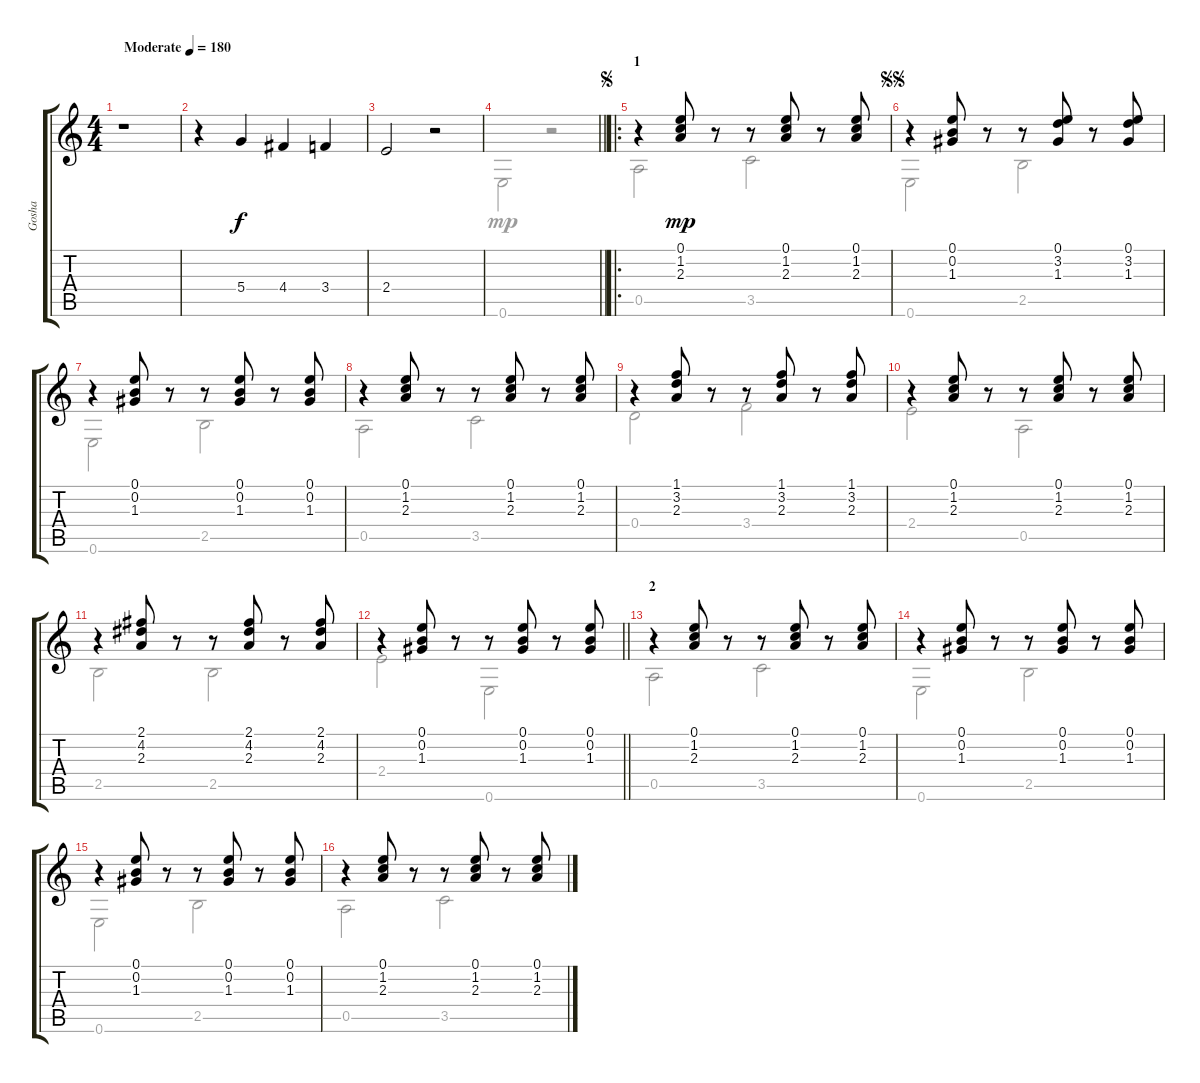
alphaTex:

\track ("Gosha" "Gosha") {instrument acousticguitarnylon}
\staff {score tabs}
\tuning (E4 B3 G3 D3 A2 E2) {hide}
\voice
\ts (4 4)
\tempo (180 "Moderate")
\clef g2
\ks c
r.1{dy f instrument acousticguitarnylon} |
r.4 5.4.4 4.4.4 3.4.4 |
2.4.2 r.2 |
\barLineRight lightlight
|
\ro
\section ("" "1")
\jump segno
r.4 (0.1 1.2 2.3).8{dy mp} r.8 r.8 (0.1 1.2 2.3).8 r.8 (0.1 1.2 2.3).8 |
\jump segnosegno
r.4 (0.1 0.2 1.3).8 r.8 r.8 (0.1 3.2 1.3).8 r.8 (0.1 3.2 1.3).8 |
r.4 (0.1 0.2 1.3).8 r.8 r.8 (0.1 0.2 1.3).8 r.8 (0.1 0.2 1.3).8 |
r.4 (0.1 1.2 2.3).8 r.8 r.8 (0.1 1.2 2.3).8 r.8 (0.1 1.2 2.3).8 |
r.4 (1.1 3.2 2.3).8 r.8 r.8 (1.1 3.2 2.3).8 r.8 (1.1 3.2 2.3).8 |
r.4 (0.1 1.2 2.3).8 r.8 r.8 (0.1 1.2 2.3).8 r.8 (0.1 1.2 2.3).8 |
r.4 (2.1 4.2 2.3).8 r.8 r.8 (2.1 4.2 2.3).8 r.8 (2.1 4.2 2.3).8 |
\barLineRight lightlight
r.4 (0.1 0.2 1.3).8 r.8 r.8 (0.1 0.2 1.3).8 r.8 (0.1 0.2 1.3).8 |
\section ("" "2")
r.4 (0.1 1.2 2.3).8 r.8 r.8 (0.1 1.2 2.3).8 r.8 (0.1 1.2 2.3).8 |
r.4 (0.1 0.2 1.3).8 r.8 r.8 (0.1 0.2 1.3).8 r.8 (0.1 0.2 1.3).8 |
r.4 (0.1 0.2 1.3).8 r.8 r.8 (0.1 0.2 1.3).8 r.8 (0.1 0.2 1.3).8 |
r.4 (0.1 1.2 2.3).8 r.8 r.8 (0.1 1.2 2.3).8 r.8 (0.1 1.2 2.3).8
\voice
\clef g2
\ottava regular
\simile none
\ks c
|
|
|
\barLineRight lightlight
0.6.2 r.2 |
0.5.2 3.5.2 |
0.6.2 2.5.2 |
0.6.2 2.5.2 |
0.5.2 3.5.2 |
0.4.2 3.4.2 |
2.4.2 0.5.2 |
2.5.2 2.5.2 |
\barLineRight lightlight
2.4.2 0.6.2 |
0.5.2 3.5.2 |
0.6.2 2.5.2 |
0.6.2 2.5.2 |
0.5.2 3.5.2
